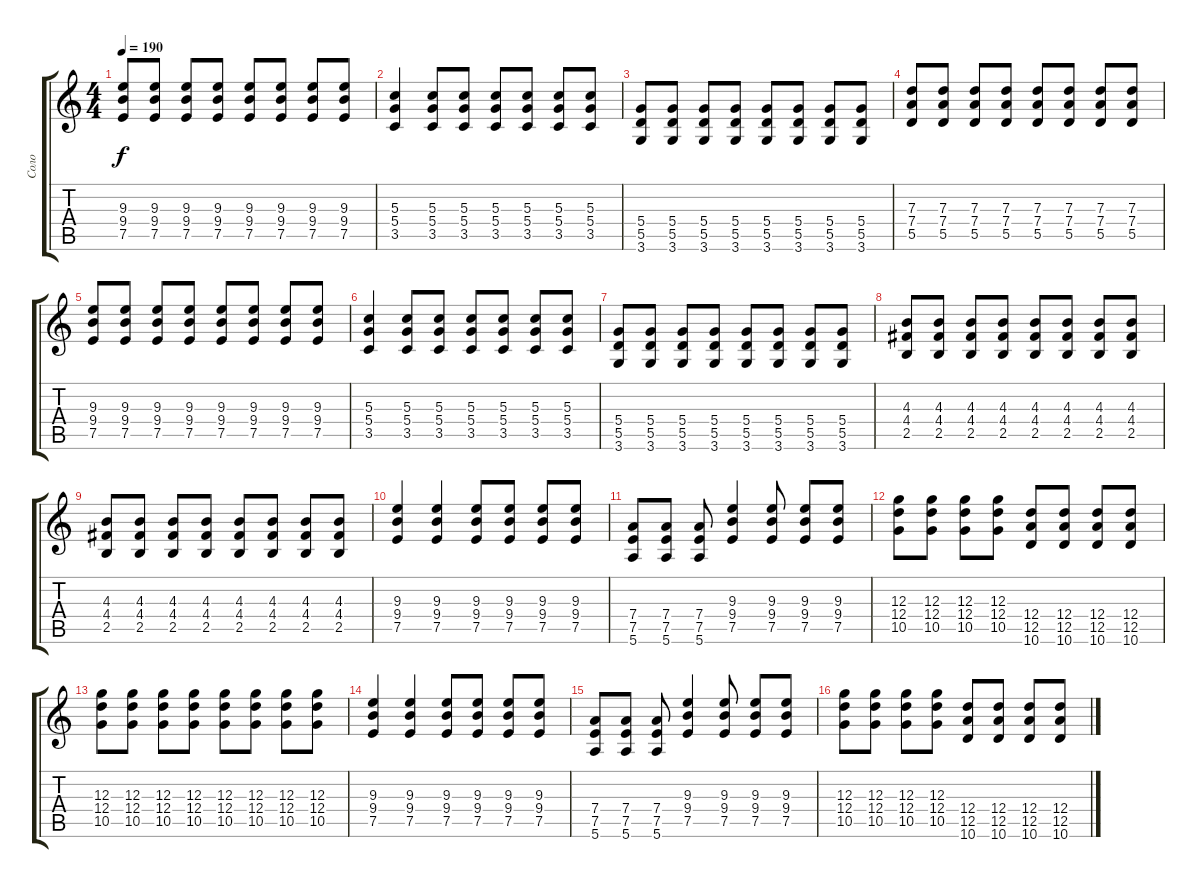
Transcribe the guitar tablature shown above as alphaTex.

\track ("Соло" "Соло") {instrument distortionguitar}
\staff {score tabs}
\tuning (E4 B3 G3 D3 A2 E2) {hide}
\ts (4 4)
\tempo 190
\clef g2
\ks c
(9.3 9.4 7.5).8{dy f} (9.3 9.4 7.5).8 (9.3 9.4 7.5).8 (9.3 9.4 7.5).8 (9.3 9.4 7.5).8 (9.3 9.4 7.5).8 (9.3 9.4 7.5).8 (9.3 9.4 7.5).8 |
(5.3 5.4 3.5).4 (5.3 5.4 3.5).8 (5.3 5.4 3.5).8 (5.3 5.4 3.5).8 (5.3 5.4 3.5).8 (5.3 5.4 3.5).8 (5.3 5.4 3.5).8 |
(5.4 5.5 3.6).8 (5.4 5.5 3.6).8 (5.4 5.5 3.6).8 (5.4 5.5 3.6).8 (5.4 5.5 3.6).8 (5.4 5.5 3.6).8 (5.4 5.5 3.6).8 (5.4 5.5 3.6).8 |
(7.3 7.4 5.5).8 (7.3 7.4 5.5).8 (7.3 7.4 5.5).8 (7.3 7.4 5.5).8 (7.3 7.4 5.5).8 (7.3 7.4 5.5).8 (7.3 7.4 5.5).8 (7.3 7.4 5.5).8 |
(9.3 9.4 7.5).8 (9.3 9.4 7.5).8 (9.3 9.4 7.5).8 (9.3 9.4 7.5).8 (9.3 9.4 7.5).8 (9.3 9.4 7.5).8 (9.3 9.4 7.5).8 (9.3 9.4 7.5).8 |
(5.3 5.4 3.5).4 (5.3 5.4 3.5).8 (5.3 5.4 3.5).8 (5.3 5.4 3.5).8 (5.3 5.4 3.5).8 (5.3 5.4 3.5).8 (5.3 5.4 3.5).8 |
(5.4 5.5 3.6).8 (5.4 5.5 3.6).8 (5.4 5.5 3.6).8 (5.4 5.5 3.6).8 (5.4 5.5 3.6).8 (5.4 5.5 3.6).8 (5.4 5.5 3.6).8 (5.4 5.5 3.6).8 |
(4.3 4.4 2.5).8 (4.3 4.4 2.5).8 (4.3 4.4 2.5).8 (4.3 4.4 2.5).8 (4.3 4.4 2.5).8 (4.3 4.4 2.5).8 (4.3 4.4 2.5).8 (4.3 4.4 2.5).8 |
(4.3 4.4 2.5).8 (4.3 4.4 2.5).8 (4.3 4.4 2.5).8 (4.3 4.4 2.5).8 (4.3 4.4 2.5).8 (4.3 4.4 2.5).8 (4.3 4.4 2.5).8 (4.3 4.4 2.5).8 |
(9.3 9.4 7.5).4 (9.3 9.4 7.5).4 (9.3 9.4 7.5).8 (9.3 9.4 7.5).8 (9.3 9.4 7.5).8 (9.3 9.4 7.5).8 |
(7.4 7.5 5.6).8 (7.4 7.5 5.6).8 (7.4 7.5 5.6).8 (9.3 9.4 7.5).4 (9.3 9.4 7.5).8 (9.3 9.4 7.5).8 (9.3 9.4 7.5).8 |
(12.3 12.4 10.5).8 (12.3 12.4 10.5).8 (12.3 12.4 10.5).8 (12.3 12.4 10.5).8 (12.4 12.5 10.6).8 (12.4 12.5 10.6).8 (12.4 12.5 10.6).8 (12.4 12.5 10.6).8 |
(12.3 12.4 10.5).8 (12.3 12.4 10.5).8 (12.3 12.4 10.5).8 (12.3 12.4 10.5).8 (12.3 12.4 10.5).8 (12.3 12.4 10.5).8 (12.3 12.4 10.5).8 (12.3 12.4 10.5).8 |
(9.3 9.4 7.5).4 (9.3 9.4 7.5).4 (9.3 9.4 7.5).8 (9.3 9.4 7.5).8 (9.3 9.4 7.5).8 (9.3 9.4 7.5).8 |
(7.4 7.5 5.6).8 (7.4 7.5 5.6).8 (7.4 7.5 5.6).8 (9.3 9.4 7.5).4 (9.3 9.4 7.5).8 (9.3 9.4 7.5).8 (9.3 9.4 7.5).8 |
(12.3 12.4 10.5).8 (12.3 12.4 10.5).8 (12.3 12.4 10.5).8 (12.3 12.4 10.5).8 (12.4 12.5 10.6).8 (12.4 12.5 10.6).8 (12.4 12.5 10.6).8 (12.4 12.5 10.6).8
